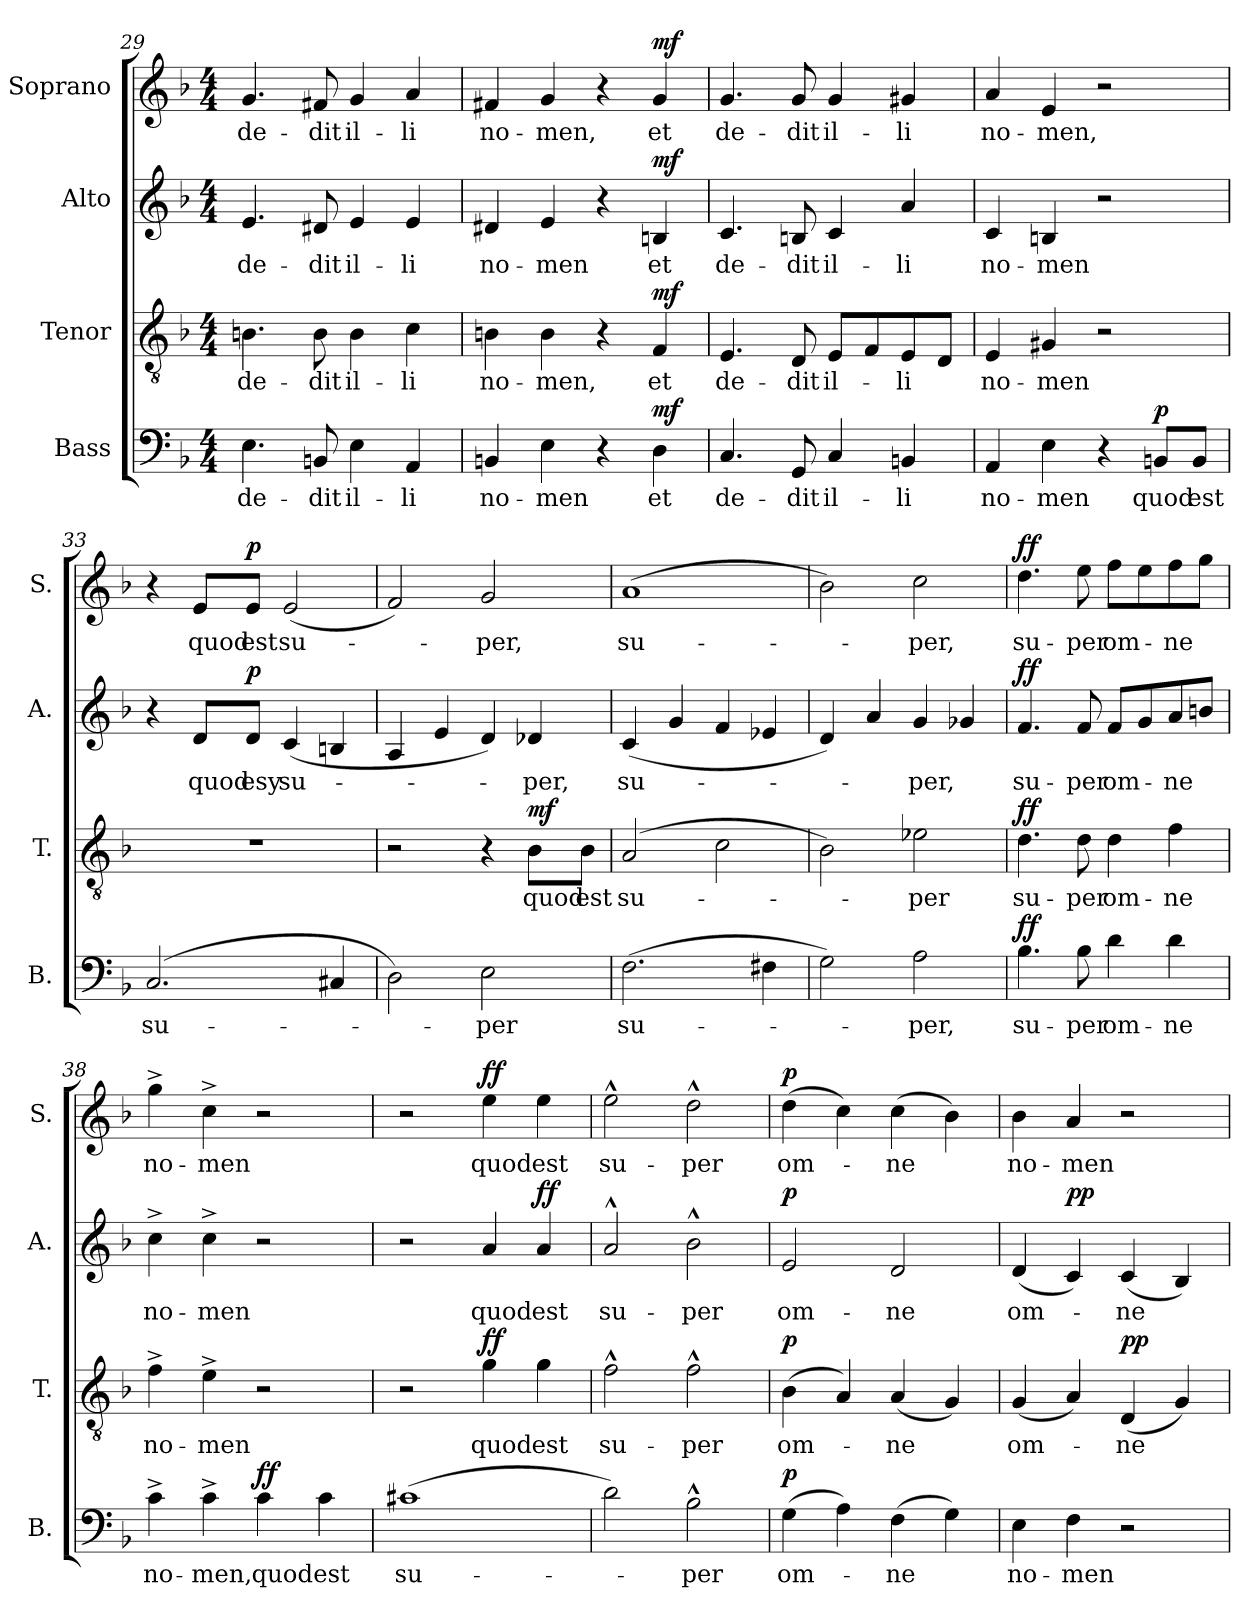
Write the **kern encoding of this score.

**kern	**text	**dynam	**kern	**text	**dynam	**kern	**text	**dynam	**kern	**text	**dynam
*part4	*part4	*part4	*part3	*part3	*part3	*part2	*part2	*part2	*part1	*part1	*part1
*staff4	*staff4	*staff4	*staff3	*staff3	*staff3	*staff2	*staff2	*staff2	*staff1	*staff1	*staff1
*I"Bass	*	*	*I"Tenor	*	*	*I"Alto	*	*	*I"Soprano	*	*
*I'B.	*	*	*I'T.	*	*	*I'A.	*	*	*I'S.	*	*
*clefF4	*	*	*clefGv2	*	*	*clefG2	*	*	*clefG2	*	*
*k[b-]	*	*	*k[b-]	*	*	*k[b-]	*	*	*k[b-]	*	*
*M4/4	*	*	*M4/4	*	*	*M4/4	*	*	*M4/4	*	*
=29	=29	=29	=29	=29	=29	=29	=29	=29	=29	=29	=29
!	!LO:LY:b	!	!	!LO:LY:b	!	!	!LO:LY:b	!	!	!LO:LY:b	!
4.E\	de-	.	4.Bn\	de-	.	4.e/	de-	.	4.g/	de-	.
!	!LO:LY:b	!	!	!LO:LY:b	!	!	!LO:LY:b	!	!	!LO:LY:b	!
8BBn/	-dit	.	8B\	-dit	.	8d#X/	-dit	.	8f#X/	-dit	.
!	!LO:LY:b	!	!	!LO:LY:b	!	!	!LO:LY:b	!	!	!LO:LY:b	!
4E\	il-	.	4B\	il-	.	4e/	il-	.	4g/	il-	.
!	!LO:LY:b	!	!	!LO:LY:b	!	!	!LO:LY:b	!	!	!LO:LY:b	!
4AA/	-li	.	4c\	-li	.	4e/	-li	.	4a/	-li	.
!!LO:LB:g=z
=30	=30	=30	=30	=30	=30	=30	=30	=30	=30	=30	=30
!	!LO:LY:b	!	!	!LO:LY:b	!	!	!LO:LY:b	!	!	!LO:LY:b	!
4BBn/	no-	.	4Bn\	no-	.	4d#X/	no-	.	4f#X/	no-	.
!	!LO:LY:b	!	!	!LO:LY:b	!	!	!LO:LY:b	!	!	!LO:LY:b	!
4E\	-men	.	4B\	-men,	.	4e/	-men	.	4g/	-men,	.
4r	.	.	4r	.	.	4r	.	.	4r	.	.
!	!LO:LY:b	!LO:DY:a	!	!LO:LY:b	!LO:DY:a	!	!LO:LY:b	!LO:DY:a	!	!LO:LY:b	!LO:DY:a
4D\	et	mf	4F/	et	mf	4Bn/	et	mf	4g/	et	mf
=31	=31	=31	=31	=31	=31	=31	=31	=31	=31	=31	=31
!	!LO:LY:b	!	!	!LO:LY:b	!	!	!LO:LY:b	!	!	!LO:LY:b	!
4.C/	de-	.	4.E/	de-	.	4.c/	de-	.	4.g/	de-	.
!	!LO:LY:b	!	!	!LO:LY:b	!	!	!LO:LY:b	!	!	!LO:LY:b	!
8GG/	-dit	.	8D/	-dit	.	8Bn/	-dit	.	8g/	-dit	.
!	!LO:LY:b	!	!	!LO:LY:b	!	!	!LO:LY:b	!	!	!LO:LY:b	!
4C/	il-	.	8E/L	il-	.	4c/	il-	.	4g/	il-	.
.	.	.	8F/	.	.	.	.	.	.	.	.
!	!LO:LY:b	!	!	!LO:LY:b	!	!	!LO:LY:b	!	!	!LO:LY:b	!
4BBn/	-li	.	8E/	-li	.	4a/	-li	.	4g#X/	-li	.
.	.	.	8D/J	.	.	.	.	.	.	.	.
=32	=32	=32	=32	=32	=32	=32	=32	=32	=32	=32	=32
!	!LO:LY:b	!	!	!LO:LY:b	!	!	!LO:LY:b	!	!	!LO:LY:b	!
4AA/	no-	.	4E/	no-	.	4c/	no-	.	4a/	no-	.
!	!LO:LY:b	!	!	!LO:LY:b	!	!	!LO:LY:b	!	!	!LO:LY:b	!
4E\	-men	.	4G#X/	-men	.	4Bn/	-men	.	4e/	-men,	.
4r	.	.	2r	.	.	2r	.	.	2r	.	.
!	!LO:LY:b	!LO:DY:a	!	!	!	!	!	!	!	!	!
8BBn/L	quod	p	.	.	.	.	.	.	.	.	.
!	!LO:LY:b	!	!	!	!	!	!	!	!	!	!
8BB/J	est	.	.	.	.	.	.	.	.	.	.
=33	=33	=33	=33	=33	=33	=33	=33	=33	=33	=33	=33
!	!LO:LY:b	!	!	!	!	!	!	!	!	!	!
(<2.C/	su-	.	1r	.	.	4r	.	.	4r	.	.
!	!	!	!	!	!	!	!LO:LY:b	!	!	!LO:LY:b	!
.	.	.	.	.	.	8d/L	quod	.	8e/L	quod	.
!	!	!	!	!	!	!	!LO:LY:b	!LO:DY:a	!	!LO:LY:b	!LO:DY:a
.	.	.	.	.	.	8d/J	esy	p	8e/J	est	p
!	!	!	!	!	!	!	!LO:LY:b	!	!	!LO:LY:b	!
.	.	.	.	.	.	(<4c/	su-	.	(<2e/	su-	.
4C#X/	.	.	.	.	.	4Bn/	.	.	.	.	.
=34	=34	=34	=34	=34	=34	=34	=34	=34	=34	=34	=34
2D\)	.	.	2r	.	.	4A/	.	.	2f/)	.	.
.	.	.	.	.	.	4e/	.	.	.	.	.
!	!LO:LY:b	!	!	!	!	!	!	!	!	!LO:LY:b	!
2E\	-per	.	4r	.	.	4d/)	.	.	2g/	-per,	.
!	!	!	!	!LO:LY:b	!LO:DY:a	!	!LO:LY:b	!	!	!	!
.	.	.	8B-\L	quod	mf	4d-X/	-per,	.	.	.	.
!	!	!	!	!LO:LY:b	!	!	!	!	!	!	!
.	.	.	8B-\J	est	.	.	.	.	.	.	.
=35	=35	=35	=35	=35	=35	=35	=35	=35	=35	=35	=35
!	!LO:LY:b	!	!	!LO:LY:b	!	!	!LO:LY:b	!	!	!LO:LY:b	!
(>2.F\	su-	.	(>2A/	su-	.	(<4c/	su-	.	(<1a	su-	.
.	.	.	.	.	.	4g/	.	.	.	.	.
.	.	.	2c\	.	.	4f/	.	.	.	.	.
4F#X\	.	.	.	.	.	4e-X/	.	.	.	.	.
!!LO:PB:g=z
=36	=36	=36	=36	=36	=36	=36	=36	=36	=36	=36	=36
2G\)	.	.	2B-\)	.	.	4d/)	.	.	2b-\)	.	.
.	.	.	.	.	.	4a/	.	.	.	.	.
!	!LO:LY:b	!	!	!LO:LY:b	!	!	!LO:LY:b	!	!	!LO:LY:b	!
2A\	-per,	.	2e-X\	-per	.	4g/	-per,	.	2cc\	-per,	.
.	.	.	.	.	.	4g-X/	.	.	.	.	.
=37	=37	=37	=37	=37	=37	=37	=37	=37	=37	=37	=37
!	!LO:LY:b	!LO:DY:a	!	!LO:LY:b	!LO:DY:a	!	!LO:LY:b	!LO:DY:a	!	!LO:LY:b	!LO:DY:a
4.B-\	su-	ff	4.d\	su-	ff	4.f/	su-	ff	4.dd\	su-	ff
!	!LO:LY:b	!	!	!LO:LY:b	!	!	!LO:LY:b	!	!	!LO:LY:b	!
8B-\	-per	.	8d\	-per	.	8f/	-per	.	8ee\	-per	.
!	!LO:LY:b	!	!	!LO:LY:b	!	!	!LO:LY:b	!	!	!LO:LY:b	!
4d\	om-	.	4d\	om-	.	8f/L	om-	.	8ff\L	om-	.
.	.	.	.	.	.	8g/	.	.	8ee\	.	.
!	!LO:LY:b	!	!	!LO:LY:b	!	!	!LO:LY:b	!	!	!LO:LY:b	!
4d\	-ne	.	4f\	-ne	.	8a/	-ne	.	8ff\	-ne	.
.	.	.	.	.	.	8bn/J	.	.	8gg\J	.	.
=38	=38	=38	=38	=38	=38	=38	=38	=38	=38	=38	=38
!	!LO:LY:b	!	!	!LO:LY:b	!	!	!LO:LY:b	!	!	!LO:LY:b	!
4c^\	no-	.	4f^\	no-	.	4cc^\	no-	.	4gg^\	no-	.
!	!LO:LY:b	!	!	!LO:LY:b	!	!	!LO:LY:b	!	!	!LO:LY:b	!
4c^\	-men,	.	4e^\	-men	.	4cc^\	-men	.	4cc^\	-men	.
!	!LO:LY:b	!LO:DY:a	!	!	!	!	!	!	!	!	!
4c\	quod	ff	2r	.	.	2r	.	.	2r	.	.
!	!LO:LY:b	!	!	!	!	!	!	!	!	!	!
4c\	est	.	.	.	.	.	.	.	.	.	.
=39	=39	=39	=39	=39	=39	=39	=39	=39	=39	=39	=39
!	!LO:LY:b	!	!	!	!	!	!	!	!	!	!
(>1c#X	su-	.	2r	.	.	2r	.	.	2r	.	.
!	!	!	!	!LO:LY:b	!LO:DY:a	!	!LO:LY:b	!	!	!LO:LY:b	!LO:DY:a
.	.	.	4g\	quod	ff	4a/	quod	.	4ee\	quod	ff
!	!	!	!	!LO:LY:b	!	!	!LO:LY:b	!LO:DY:a	!	!LO:LY:b	!
.	.	.	4g\	est	.	4a/	est	ff	4ee\	est	.
=40	=40	=40	=40	=40	=40	=40	=40	=40	=40	=40	=40
!	!	!	!	!LO:LY:b	!	!	!LO:LY:b	!	!	!LO:LY:b	!
2d\)	.	.	2f^^\	su-	.	2a^^/	su-	.	2ee^^\	su-	.
!	!LO:LY:b	!	!	!LO:LY:b	!	!	!LO:LY:b	!	!	!LO:LY:b	!
2B-^^\	-per	.	2f^^\	-per	.	2b-^^\	-per	.	2dd^^\	-per	.
=41	=41	=41	=41	=41	=41	=41	=41	=41	=41	=41	=41
!	!LO:LY:b	!LO:DY:a	!	!LO:LY:b	!LO:DY:a	!	!LO:LY:b	!LO:DY:a	!	!LO:LY:b	!LO:DY:a
(>4G\	om-	p	(>4B-\	om-	p	2e/	om-	p	(>4dd\	om-	p
4A\)	.	.	4A/)	.	.	.	.	.	4cc\)	.	.
!	!LO:LY:b	!	!	!LO:LY:b	!	!	!LO:LY:b	!	!	!LO:LY:b	!
(>4F\	-ne	.	(<4A/	-ne	.	2d/	-ne	.	(>4cc\	-ne	.
4G\)	.	.	4G/)	.	.	.	.	.	4b-\)	.	.
=42	=42	=42	=42	=42	=42	=42	=42	=42	=42	=42	=42
!	!LO:LY:b	!	!	!LO:LY:b	!	!	!LO:LY:b	!	!	!LO:LY:b	!
4E\	no-	.	(<4G/	om-	.	(<4d/	om-	.	4b-\	no-	.
!	!LO:LY:b	!	!	!	!	!	!	!LO:DY:a	!	!LO:LY:b	!
4F\	-men	.	4A/)	.	.	4c/)	.	pp	4a/	-men	.
!	!	!	!	!LO:LY:b	!LO:DY:a	!	!LO:LY:b	!	!	!	!
2r	.	.	(<4D/	-ne	pp	(<4c/	-ne	.	2r	.	.
.	.	.	4G/)	.	.	4B-/)	.	.	.	.	.
=	=	=	=	=	=	=	=	=	=	=	=
*-	*-	*-	*-	*-	*-	*-	*-	*-	*-	*-	*-
